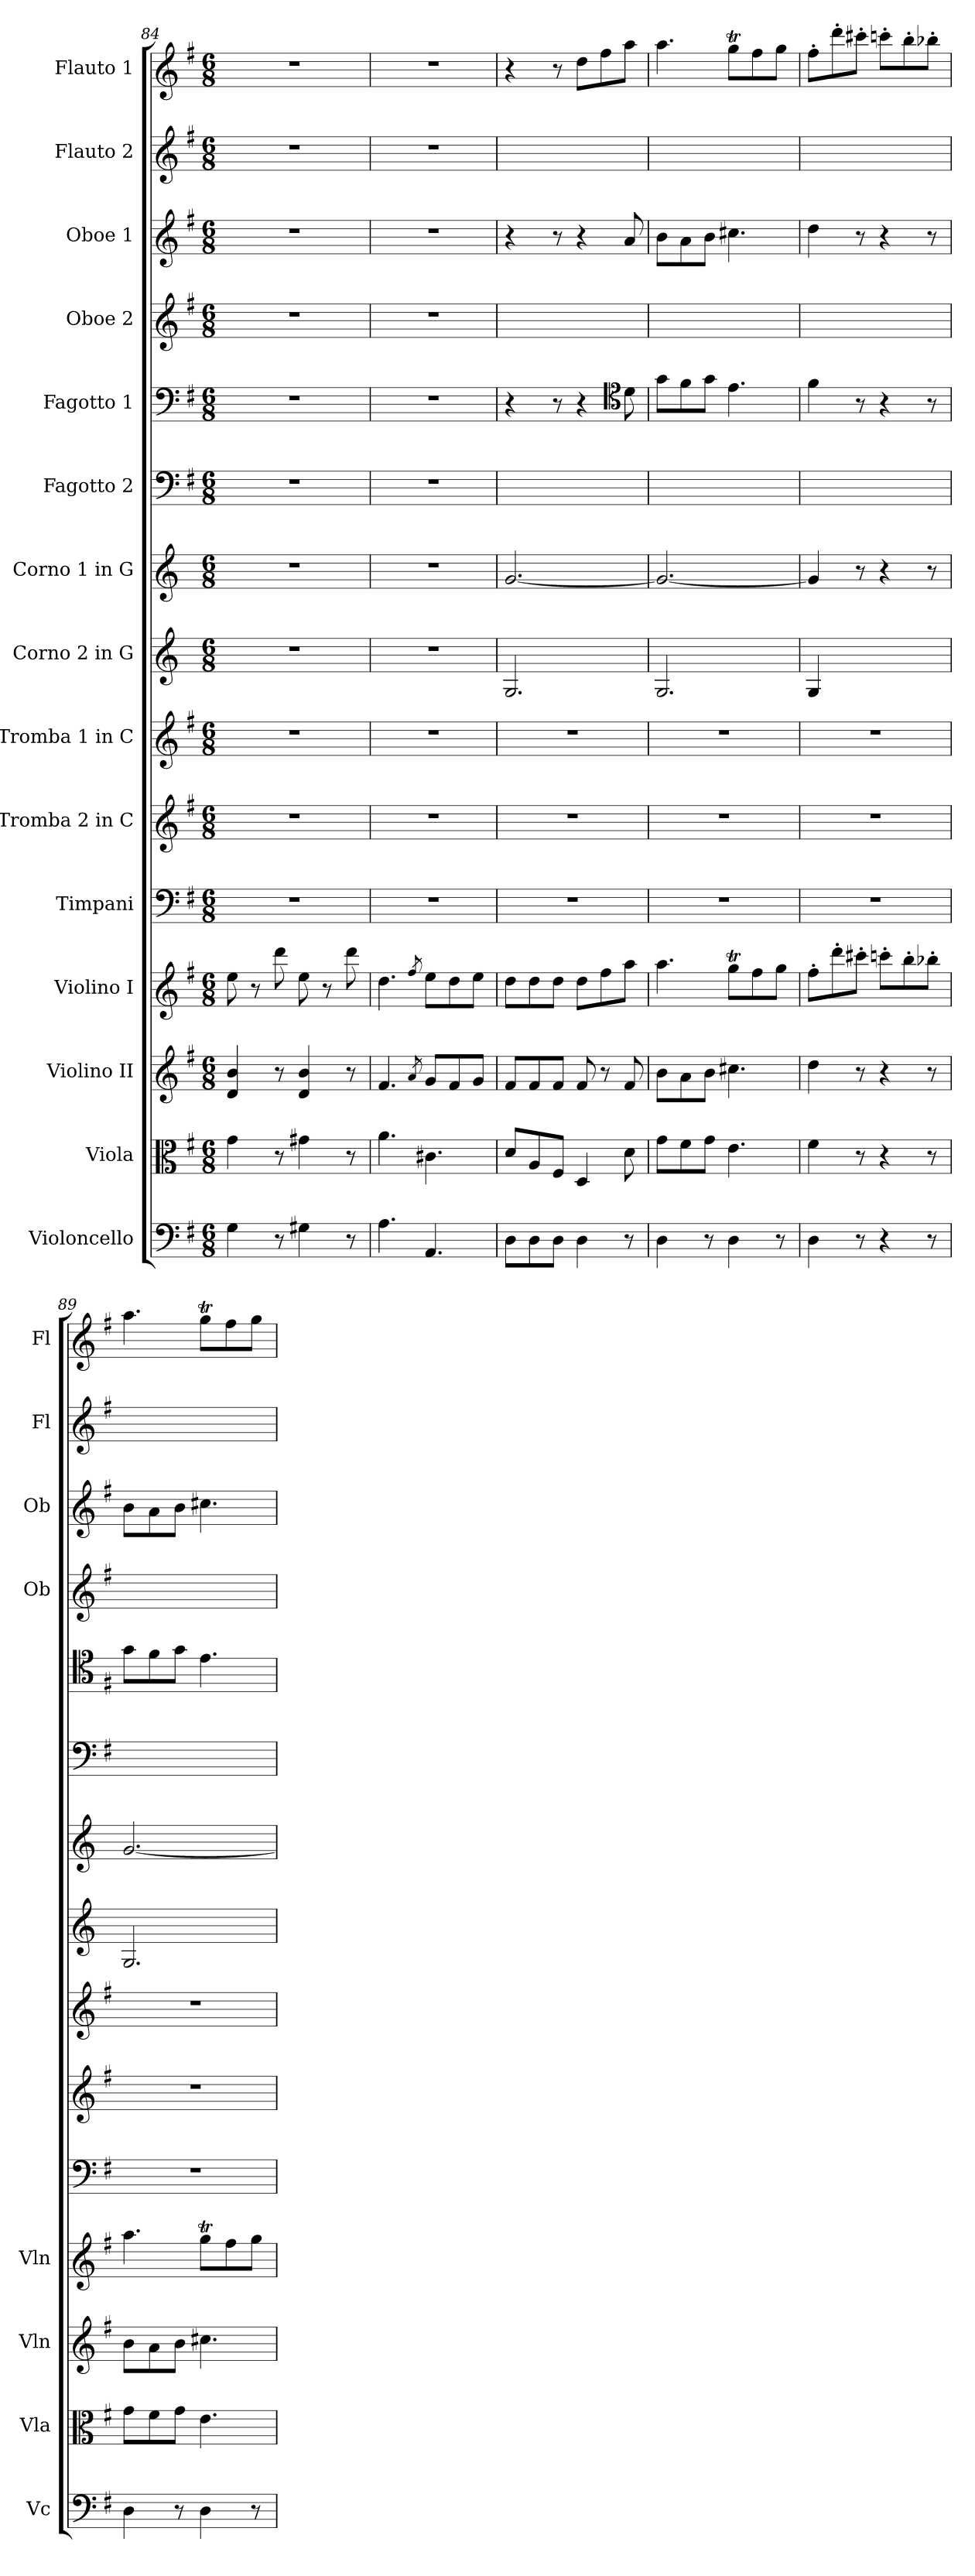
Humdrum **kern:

**kern	**kern	**kern	**kern	**kern	**kern	**kern	**kern	**kern	**kern	**kern	**kern	**kern	**kern	**kern
*part15	*part14	*part13	*part12	*part11	*part10	*part9	*part8	*part7	*part6	*part5	*part4	*part3	*part2	*part1
*staff15	*staff14	*staff13	*staff12	*staff11	*staff10	*staff9	*staff8	*staff7	*staff6	*staff5	*staff4	*staff3	*staff2	*staff1
*I"Violoncello	*I"Viola	*I"Violino II	*I"Violino I	*I"Timpani	*I"Tromba 2 in C	*I"Tromba 1 in C	*I"Corno 2 in G	*I"Corno 1 in G	*I"Fagotto 2	*I"Fagotto 1	*I"Oboe 2	*I"Oboe 1	*I"Flauto 2	*I"Flauto 1
*I'Vc	*I'Vla	*I'Vln	*I'Vln	*	*	*	*	*	*	*	*I'Ob	*I'Ob	*I'Fl	*I'Fl
*clefF4	*clefC3	*clefG2	*clefG2	*clefF4	*clefG2	*clefG2	*clefG2	*clefG2	*clefF4	*clefF4	*clefG2	*clefG2	*clefG2	*clefG2
*	*	*	*	*	*ITrd1c2	*ITrd1c2	*ITrd-4c-7	*ITrd-4c-7	*	*	*	*	*	*
*k[f#]	*k[f#]	*k[f#]	*k[f#]	*k[f#]	*k[b-]	*k[b-]	*k[f#]	*k[f#]	*k[f#]	*k[f#]	*k[f#]	*k[f#]	*k[f#]	*k[f#]
*G:	*G:	*G:	*G:	*G:	*F:	*F:	*G:	*G:	*G:	*G:	*G:	*G:	*G:	*G:
*M6/8	*M6/8	*M6/8	*M6/8	*M6/8	*M6/8	*M6/8	*M6/8	*M6/8	*M6/8	*M6/8	*M6/8	*M6/8	*M6/8	*M6/8
=84	=84	=84	=84	=84	=84	=84	=84	=84	=84	=84	=84	=84	=84	=84
4G	4g	4d 4b	8ee	2.r	2.r	2.r	2.r	2.r	2.r	2.r	2.r	2.r	2.r	2.r
.	.	.	8r	.	.	.	.	.	.	.	.	.	.	.
8r	8r	8r	8ddd	.	.	.	.	.	.	.	.	.	.	.
4G#X	4g#X	4d 4b	8ee	.	.	.	.	.	.	.	.	.	.	.
.	.	.	8r	.	.	.	.	.	.	.	.	.	.	.
8r	8r	8r	8ddd	.	.	.	.	.	.	.	.	.	.	.
=85	=85	=85	=85	=85	=85	=85	=85	=85	=85	=85	=85	=85	=85	=85
4.A	4.a	4.f#	4.dd	2.r	2.r	2.r	2.r	2.r	2.r	2.r	2.r	2.r	2.r	2.r
.	.	8qa	8qff#	.	.	.	.	.	.	.	.	.	.	.
4.AA	4.c#X	8g/L	8ee\L	.	.	.	.	.	.	.	.	.	.	.
.	.	8f#/	8dd\	.	.	.	.	.	.	.	.	.	.	.
.	.	8g/J	8ee\J	.	.	.	.	.	.	.	.	.	.	.
=86	=86	=86	=86	=86	=86	=86	=86	=86	=86	=86	=86	=86	=86	=86
8D\L	8d/L	8f#/L	8dd\L	2.r	2.r	2.r	2.d	[2.dd	2.ryy	4r	2.ryy	4r	2.ryy	4r
8D\	8A/	8f#/	8dd\	.	.	.	.	.	.	.	.	.	.	.
8D\J	8F#/J	8f#/J	8dd\J	.	.	.	.	.	.	8r	.	8r	.	8r
4D	4D	8f#	8dd\L	.	.	.	.	.	.	4r	.	4r	.	8dd\L
.	.	8r	8ff#\	.	.	.	.	.	.	.	.	.	.	8ff#\
*	*	*	*	*	*	*	*	*	*	*clefC4	*	*	*	*
8r	8d	8f#	8aa\J	.	.	.	.	.	.	8d	.	8a	.	8aa\J
=87	=87	=87	=87	=87	=87	=87	=87	=87	=87	=87	=87	=87	=87	=87
4D	8g\L	8b\L	4.aa	2.r	2.r	2.r	2.d	2.dd_	2.ryy	8g\L	2.ryy	8b\L	2.ryy	4.aa
.	8f#\	8a\	.	.	.	.	.	.	.	8f#\	.	8a\	.	.
8r	8g\J	8b\J	.	.	.	.	.	.	.	8g\J	.	8b\J	.	.
4D	4.e	4.cc#X	8ggT\L	.	.	.	.	.	.	4.e	.	4.cc#X	.	8ggT\L
.	.	.	8ff#\	.	.	.	.	.	.	.	.	.	.	8ff#\
8r	.	.	8gg\J	.	.	.	.	.	.	.	.	.	.	8gg\J
=88	=88	=88	=88	=88	=88	=88	=88	=88	=88	=88	=88	=88	=88	=88
4D	4f#	4dd	8ff#'\L	2.r	2.r	2.r	4d	4dd]	2.ryy	4f#	2.ryy	4dd	2.ryy	8ff#'\L
.	.	.	8ddd'\	.	.	.	.	.	.	.	.	.	.	8ddd'\
8r	8r	8r	8ccc#X'\J	.	.	.	8ryy	8r	.	8r	.	8r	.	8ccc#X'\J
4r	4r	4r	8cccn'\L	.	.	.	4ryy	4r	.	4r	.	4r	.	8cccn'\L
.	.	.	8bb'\	.	.	.	.	.	.	.	.	.	.	8bb'\
8r	8r	8r	8bb-X'\J	.	.	.	8ryy	8r	.	8r	.	8r	.	8bb-X'\J
=89	=89	=89	=89	=89	=89	=89	=89	=89	=89	=89	=89	=89	=89	=89
4D	8g\L	8b\L	4.aa	2.r	2.r	2.r	2.d	[2.dd	2.ryy	8g\L	2.ryy	8b\L	2.ryy	4.aa
.	8f#\	8a\	.	.	.	.	.	.	.	8f#\	.	8a\	.	.
8r	8g\J	8b\J	.	.	.	.	.	.	.	8g\J	.	8b\J	.	.
4D	4.e	4.cc#X	8ggT\L	.	.	.	.	.	.	4.e	.	4.cc#X	.	8ggT\L
.	.	.	8ff#\	.	.	.	.	.	.	.	.	.	.	8ff#\
8r	.	.	8gg\J	.	.	.	.	.	.	.	.	.	.	8gg\J
=	=	=	=	=	=	=	=	=	=	=	=	=	=	=
*-	*-	*-	*-	*-	*-	*-	*-	*-	*-	*-	*-	*-	*-	*-
